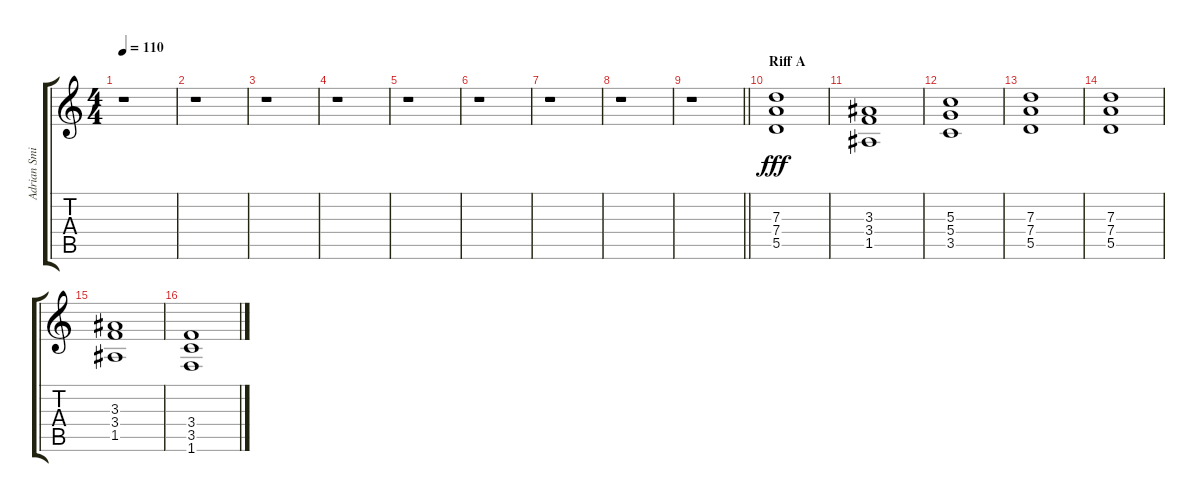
\track ("Adrian Smith" "Adrian Smi") {instrument overdrivenguitar}
\staff {score tabs}
\tuning (E4 B3 G3 D3 A2 E2) {hide}
\ts (4 4)
\tempo 110
\clef g2
\ks c
r.1{dy fff} |
r.1 |
r.1 |
r.1 |
r.1 |
r.1 |
r.1 |
r.1 |
\barLineRight lightlight
r.1 |
\section ("" "Riff A")
(7.3 7.4 5.5).1 |
(3.3 3.4 1.5).1 |
(5.3 5.4 3.5).1 |
(7.3 7.4 5.5).1 |
(7.3 7.4 5.5).1 |
(3.3 3.4 1.5).1 |
(3.4 3.5 1.6).1
